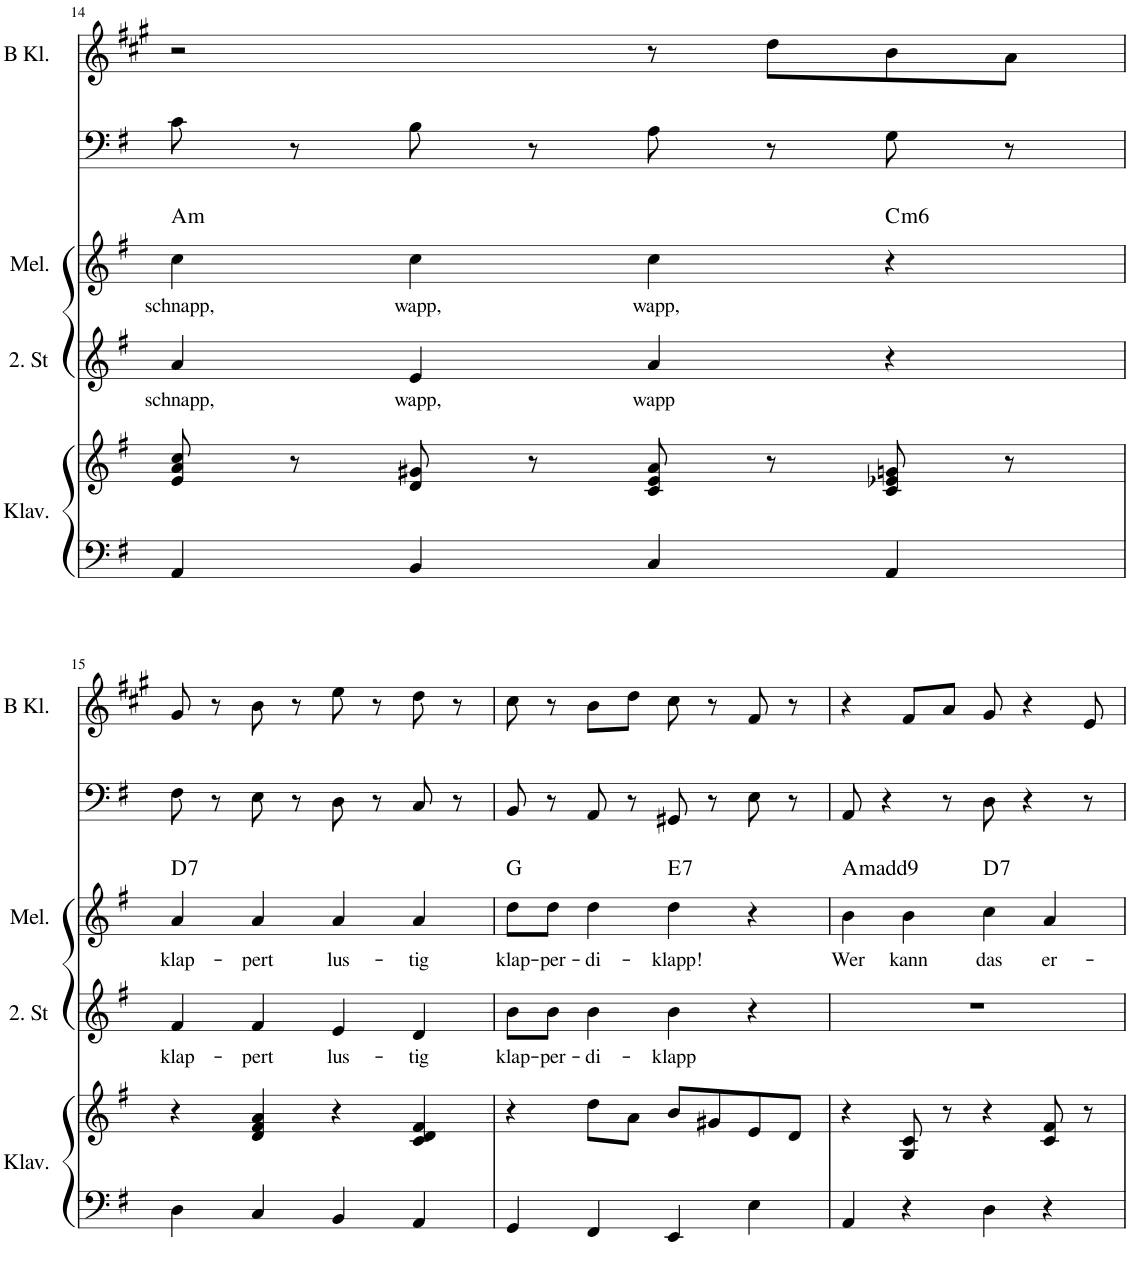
**kern	**kern	**kern	**text	**kern	**text	**harte	**kern	**kern
*part5	*part5	*part4	*part4	*part3	*part3	*part3	*part2	*part1
*staff6	*staff5	*staff4	*staff4	*staff3	*staff3	*	*staff2	*staff1
*I"Klavier	*	*I"2. Stimme	*	*I"Melodie	*	*	*I"Fagott	*I"B Klarinette
*I'Klav.	*	*I'2. St	*	*I'Mel.	*	*	*	*I'B Kl.
!!LO:PB:g=z
*clefF4	*clefG2	*clefG2	*	*clefG2	*	*	*clefF4	*clefG2
*	*	*	*	*	*	*	*	*Trd1c2
*k[f#]	*k[f#]	*k[f#]	*	*k[f#]	*	*	*k[f#]	*k[f#c#g#]
*M4/4	*M4/4	*M4/4	*	*M4/4	*	*	*M4/4	*M4/4
=14	=14	=14	=14	=14	=14	=14	=14	=14
!	!	!	!LO:LY:b	!	!LO:LY:b	!LO:H:kt=m	!	!
4AA/	8e/ 8a/ 8cc/	4a/	schnapp,	4cc\	schnapp,	A:min	8c\	2r
.	8r	.	.	.	.	.	8r	.
!	!	!	!LO:LY:b	!	!LO:LY:b	!	!	!
4BB/	8d/ 8g#X/	4e/	wapp,	4cc\	wapp,	.	8B\	.
.	8r	.	.	.	.	.	8r	.
!	!	!	!LO:LY:b	!	!LO:LY:b	!	!	!
4C/	8c/ 8e/ 8a/	4a/	wapp	4cc\	wapp,	.	8A\	8r
.	8r	.	.	.	.	.	8r	8dd\L
!	!	!	!	!	!	!LO:H:kt=m6	!	!
4AA/	8c/ 8e-X/ 8gn/	4r	.	4r	.	C:min6	8G\	8b\
.	8r	.	.	.	.	.	8r	8a\J
!!LO:LB:g=z
=15	=15	=15	=15	=15	=15	=15	=15	=15
!	!	!	!LO:LY:b	!	!LO:LY:b	!LO:H:kt=7	!	!
4D\	4r	4f#/	klap-	4a/	klap-	D:7	8F#\	8g#/
.	.	.	.	.	.	.	8r	8r
!	!	!	!LO:LY:b	!	!LO:LY:b	!	!	!
4C/	4d/ 4f#/ 4a/	4f#/	-pert	4a/	pert	.	8E\	8b\
.	.	.	.	.	.	.	8r	8r
!	!	!	!LO:LY:b	!	!LO:LY:b	!	!	!
4BB/	4r	4e/	lus-	4a/	lus-	.	8D\	8ee\
.	.	.	.	.	.	.	8r	8r
!	!	!	!LO:LY:b	!	!LO:LY:b	!	!	!
4AA/	4c/ 4d/ 4f#/	4d/	-tig	4a/	tig	.	8C/	8dd\
.	.	.	.	.	.	.	8r	8r
=16	=16	=16	=16	=16	=16	=16	=16	=16
!	!	!	!LO:LY:b	!	!LO:LY:b	!	!	!
4GG/	4r	8b\L	klap-	8dd\L	klap-	G:maj	8BB/	8cc#\
!	!	!	!LO:LY:b	!	!LO:LY:b	!	!	!
.	.	8b\J	-per-	8dd\J	per-	.	8r	8r
!	!	!	!LO:LY:b	!	!LO:LY:b	!	!	!
4FF#/	8dd\L	4b\	-di-	4dd\	di-	.	8AA/	8b\L
.	8a\J	.	.	.	.	.	8r	8dd\J
!	!	!	!LO:LY:b	!	!LO:LY:b	!LO:H:kt=7	!	!
4EE/	8b/L	4b\	-klapp	4dd\	klapp!	E:7	8GG#X/	8cc#\
.	8g#X/	.	.	.	.	.	8r	8r
4E\	8e/	4r	.	4r	.	.	8E\	8f#/
.	8d/J	.	.	.	.	.	8r	8r
=17	=17	=17	=17	=17	=17	=17	=17	=17
!	!	!	!	!	!LO:LY:b	!LO:H:kt=m	!	!
4AA/	4r	1r	.	4b\	Wer	A:min(9)	8AA/	4r
.	.	.	.	.	.	.	4r	.
!	!	!	!	!	!LO:LY:b	!	!	!
4r	8G/ 8c/	.	.	4b\	kann	.	.	8f#/L
.	8r	.	.	.	.	.	8r	8a/J
!	!	!	!	!	!LO:LY:b	!LO:H:kt=7	!	!
4D\	4r	.	.	4cc\	das	D:7	8D\	8g#/
.	.	.	.	.	.	.	4r	4r
!	!	!	!	!	!LO:LY:b	!	!	!
4r	8c/ 8f#/	.	.	4a/	er-	.	.	.
.	8r	.	.	.	.	.	8r	8e/
=	=	=	=	=	=	=	=	=
*-	*-	*-	*-	*-	*-	*-	*-	*-
